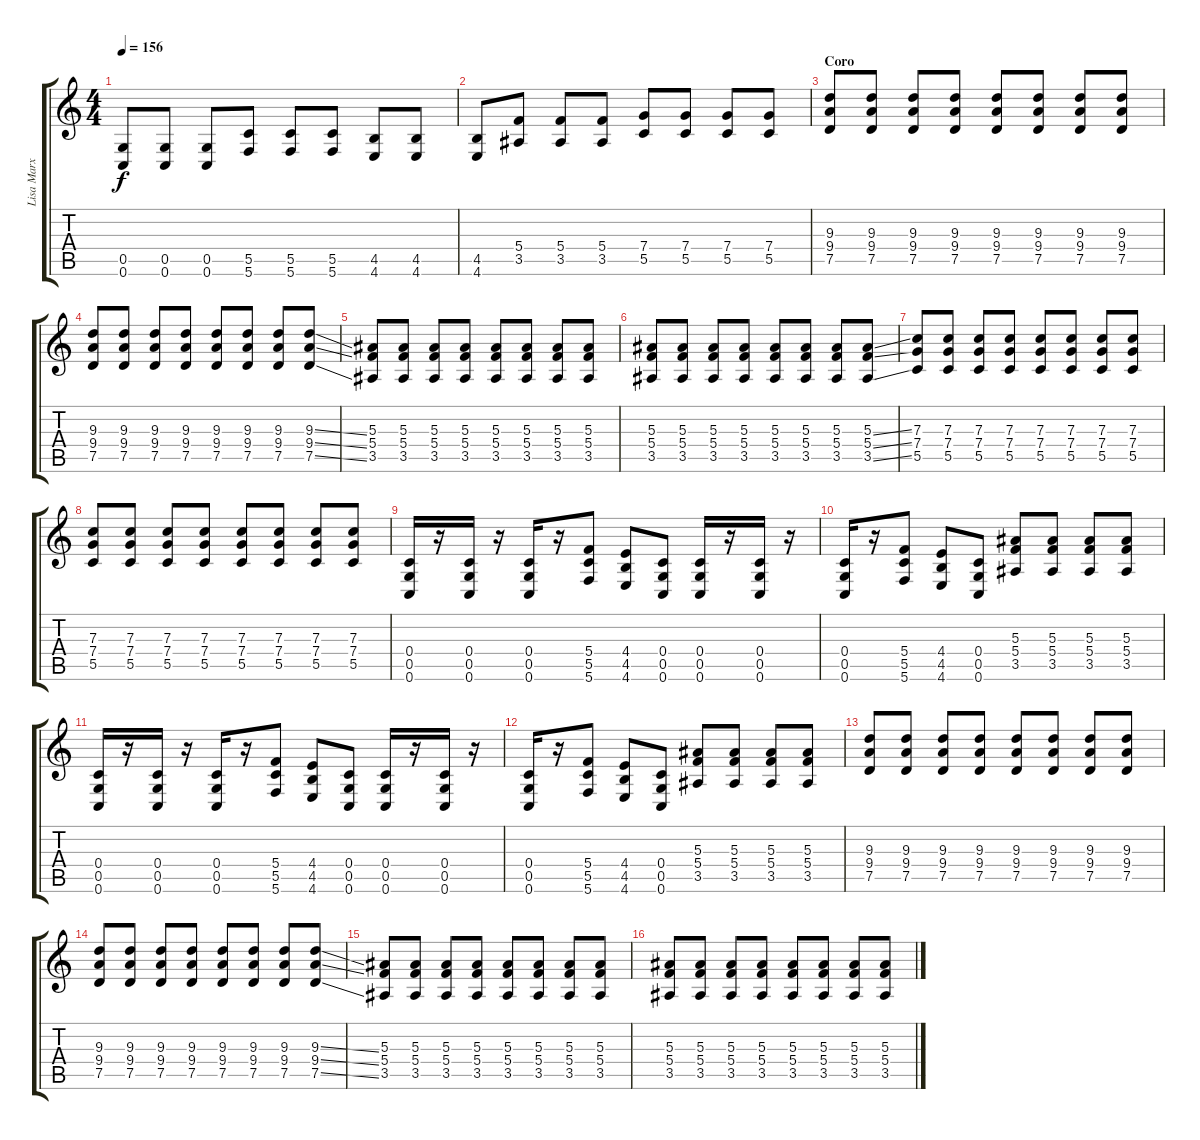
\track ("Lisa Marx" "Lisa Marx") {instrument distortionguitar}
\staff {score tabs}
\tuning (D4 A3 F3 C3 G2 C2) {hide}
\ts (4 4)
\tempo 156
\clef g2
\ks c
(0.5 0.6).8{dy f} (0.5 0.6).8 (0.5 0.6).8 (5.5 5.6).8 (5.5 5.6).8 (5.5 5.6).8 (4.5 4.6).8 (4.5 4.6).8 |
(4.5 4.6).8 (5.4 3.5).8 (5.4 3.5).8 (5.4 3.5).8 (7.4 5.5).8 (7.4 5.5).8 (7.4 5.5).8 (7.4 5.5).8 |
\section ("" "Coro")
(9.3 9.4 7.5).8 (9.3 9.4 7.5).8 (9.3 9.4 7.5).8 (9.3 9.4 7.5).8 (9.3 9.4 7.5).8 (9.3 9.4 7.5).8 (9.3 9.4 7.5).8 (9.3 9.4 7.5).8 |
(9.3 9.4 7.5).8 (9.3 9.4 7.5).8 (9.3 9.4 7.5).8 (9.3 9.4 7.5).8 (9.3 9.4 7.5).8 (9.3 9.4 7.5).8 (9.3 9.4 7.5).8 (9.3{ss} 9.4{ss} 7.5{ss}).8 |
(5.3 5.4 3.5).8 (5.3 5.4 3.5).8 (5.3 5.4 3.5).8 (5.3 5.4 3.5).8 (5.3 5.4 3.5).8 (5.3 5.4 3.5).8 (5.3 5.4 3.5).8 (5.3 5.4 3.5).8 |
(5.3 5.4 3.5).8 (5.3 5.4 3.5).8 (5.3 5.4 3.5).8 (5.3 5.4 3.5).8 (5.3 5.4 3.5).8 (5.3 5.4 3.5).8 (5.3 5.4 3.5).8 (5.3{ss} 5.4{ss} 3.5{ss}).8 |
(7.3 7.4 5.5).8 (7.3 7.4 5.5).8 (7.3 7.4 5.5).8 (7.3 7.4 5.5).8 (7.3 7.4 5.5).8 (7.3 7.4 5.5).8 (7.3 7.4 5.5).8 (7.3 7.4 5.5).8 |
(7.3 7.4 5.5).8 (7.3 7.4 5.5).8 (7.3 7.4 5.5).8 (7.3 7.4 5.5).8 (7.3 7.4 5.5).8 (7.3 7.4 5.5).8 (7.3 7.4 5.5).8 (7.3 7.4 5.5).8 |
(0.4 0.5 0.6).16 r.16 (0.4 0.5 0.6).16 r.16 (0.4 0.5 0.6).16 r.16 (5.4 5.5 5.6).8 (4.4 4.5 4.6).8 (0.4 0.5 0.6).8 (0.4 0.5 0.6).16 r.16 (0.4 0.5 0.6).16 r.16 |
(0.4 0.5 0.6).16 r.16 (5.4 5.5 5.6).8 (4.4 4.5 4.6).8 (0.4 0.5 0.6).8 (5.3 5.4 3.5).8 (5.3 5.4 3.5).8 (5.3 5.4 3.5).8 (5.3 5.4 3.5).8 |
(0.4 0.5 0.6).16 r.16 (0.4 0.5 0.6).16 r.16 (0.4 0.5 0.6).16 r.16 (5.4 5.5 5.6).8 (4.4 4.5 4.6).8 (0.4 0.5 0.6).8 (0.4 0.5 0.6).16 r.16 (0.4 0.5 0.6).16 r.16 |
(0.4 0.5 0.6).16 r.16 (5.4 5.5 5.6).8 (4.4 4.5 4.6).8 (0.4 0.5 0.6).8 (5.3 5.4 3.5).8 (5.3 5.4 3.5).8 (5.3 5.4 3.5).8 (5.3 5.4 3.5).8 |
(9.3 9.4 7.5).8 (9.3 9.4 7.5).8 (9.3 9.4 7.5).8 (9.3 9.4 7.5).8 (9.3 9.4 7.5).8 (9.3 9.4 7.5).8 (9.3 9.4 7.5).8 (9.3 9.4 7.5).8 |
(9.3 9.4 7.5).8 (9.3 9.4 7.5).8 (9.3 9.4 7.5).8 (9.3 9.4 7.5).8 (9.3 9.4 7.5).8 (9.3 9.4 7.5).8 (9.3 9.4 7.5).8 (9.3{ss} 9.4{ss} 7.5{ss}).8 |
(5.3 5.4 3.5).8 (5.3 5.4 3.5).8 (5.3 5.4 3.5).8 (5.3 5.4 3.5).8 (5.3 5.4 3.5).8 (5.3 5.4 3.5).8 (5.3 5.4 3.5).8 (5.3 5.4 3.5).8 |
(5.3 5.4 3.5).8 (5.3 5.4 3.5).8 (5.3 5.4 3.5).8 (5.3 5.4 3.5).8 (5.3 5.4 3.5).8 (5.3 5.4 3.5).8 (5.3 5.4 3.5).8 (5.3{ss} 5.4{ss} 3.5{ss}).8
